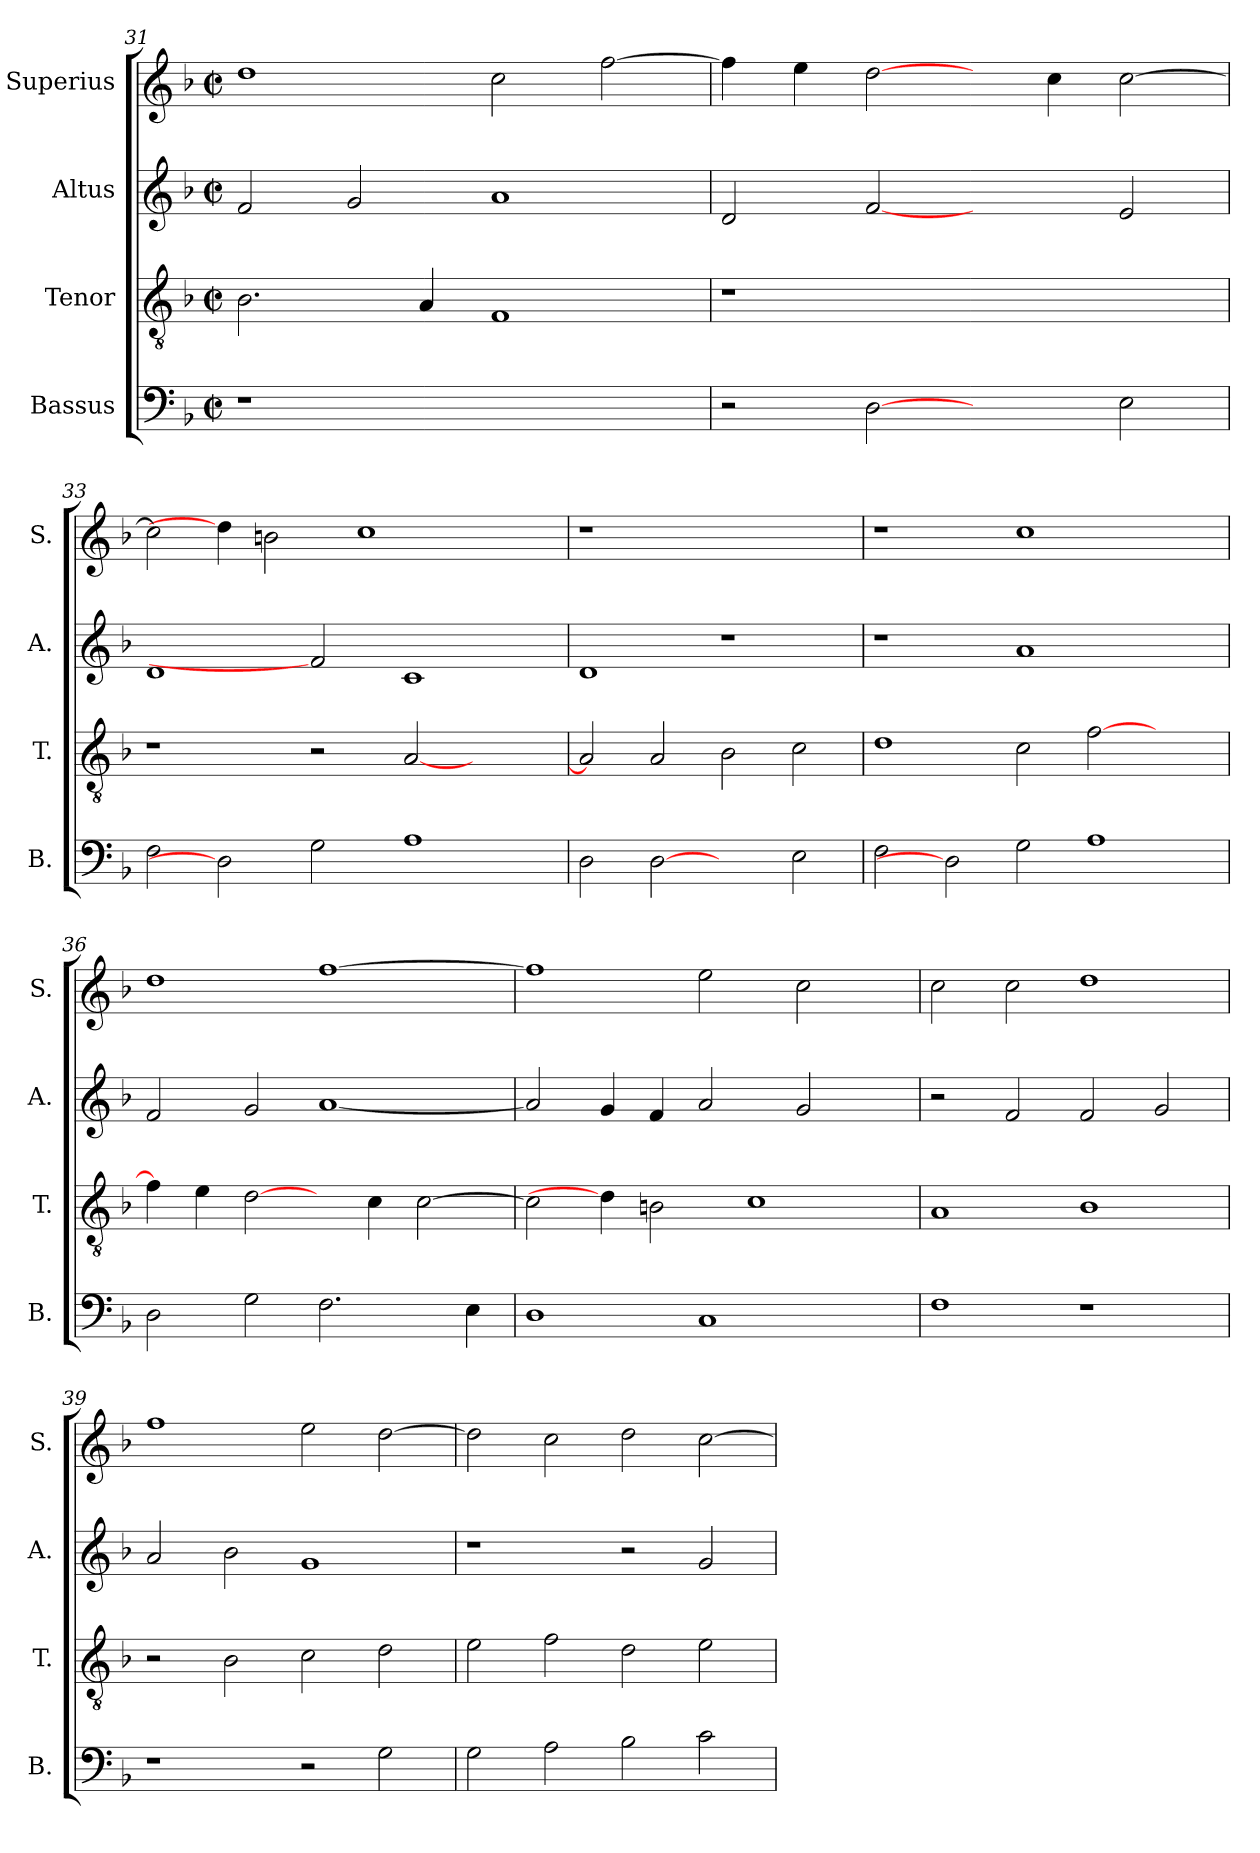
**kern	**kern	**kern	**kern
*part4	*part3	*part2	*part1
*staff4	*staff3	*staff2	*staff1
*I"Bassus	*I"Tenor	*I"Altus	*I"Superius
*I'B.	*I'T.	*I'A.	*I'S.
!!LO:LB:g=z
*clefF4	*clefGv2	*clefG2	*clefG2
*	*ITrd7c12	*	*
*k[b-]	*k[b-]	*k[b-]	*k[b-]
*F:	*F:	*F:	*F:
*M2/2	*M2/2	*M2/2	*M2/2
*met(c|)	*met(c|)	*met(c|)	*met(c|)
=31	=31	=31	=31
!LO:N:vis=1	!	!	!
1r	2.BB-i\	2fi/	1ddi
.	.	2gi/	.
.	4AAi/	.	.
1ryy	1FFi	1ai	2cci\
.	.	.	[>2ffi\
=32	=32	=32	=32
!	!LO:N:vis=1	!	!
2r	1r	2di/	4ffi\]
.	.	.	4eei\
[2Di	.	[2fi	[2ddi\
2ryy	1ryy	2ryy	4ryy
.	.	.	4cci\
2Ei\	.	2ei/	[>2cci\
=33	=33	=33	=33
2Fi\	1r	1di	2cci\]
2Di]	.	.	4ddi\]
.	.	.	2bni\
2Gi\	2r	2fi]	.
.	.	.	1cci
1Ai	[<2AAi/	1ci	.
.	2ryy	.	.
.	.	.	4ryy
=34	=34	=34	=34
!	!	!	!LO:N:vis=1
2Di\	2AAi/]	1di	1r
[2Di	2AAi/	.	.
2ryy	2BB-i\	1r	1ryy
2Ei\	2Ci\	.	.
=35	=35	=35	=35
2Fi\	1Di	1r	1r
2Di]	.	.	.
2Gi\	2Ci\	1ai	1cci
1Ai	[>2Fi\	.	.
.	2ryy	2ryy	2ryy
!!LO:PB:g=z
=36	=36	=36	=36
2Di\	4Fi\]	2fi/	1ddi
.	4Ei\	.	.
2Gi\	[2Di\	2gi/	.
2.Fi\	4ryy	[<1ai	[>1ffi
.	4Ci\	.	.
.	[>2Ci\	.	.
4Ei\	.	.	.
=37	=37	=37	=37
1Di	2Ci\]	2ai/]	1ffi]
.	4Di\]	4gi/	.
.	2BBni\	4fi/	.
1Ci	.	2ai/	2eei\
.	1Ci	.	.
.	.	2gi/	2cci\
4ryy	.	4ryy	4ryy
=38	=38	=38	=38
1Fi	1AAi	2r	2cci\
.	.	2fi/	2cci\
1r	1BB-i	2fi/	1ddi
.	.	2gi/	.
=39	=39	=39	=39
1r	2r	2ai/	1ffi
.	2BB-i\	2b-i\	.
2r	2Ci\	1gi	2eei\
2Gi\	2Di\	.	[>2ddi\
=40	=40	=40	=40
2Gi\	2Ei\	1r	2ddi\]
2Ai\	2Fi\	.	2cci\
2B-i\	2Di\	2r	2ddi\
2ci\	2Ei\	2gi/	[>2cci\
=	=	=	=
*-	*-	*-	*-
